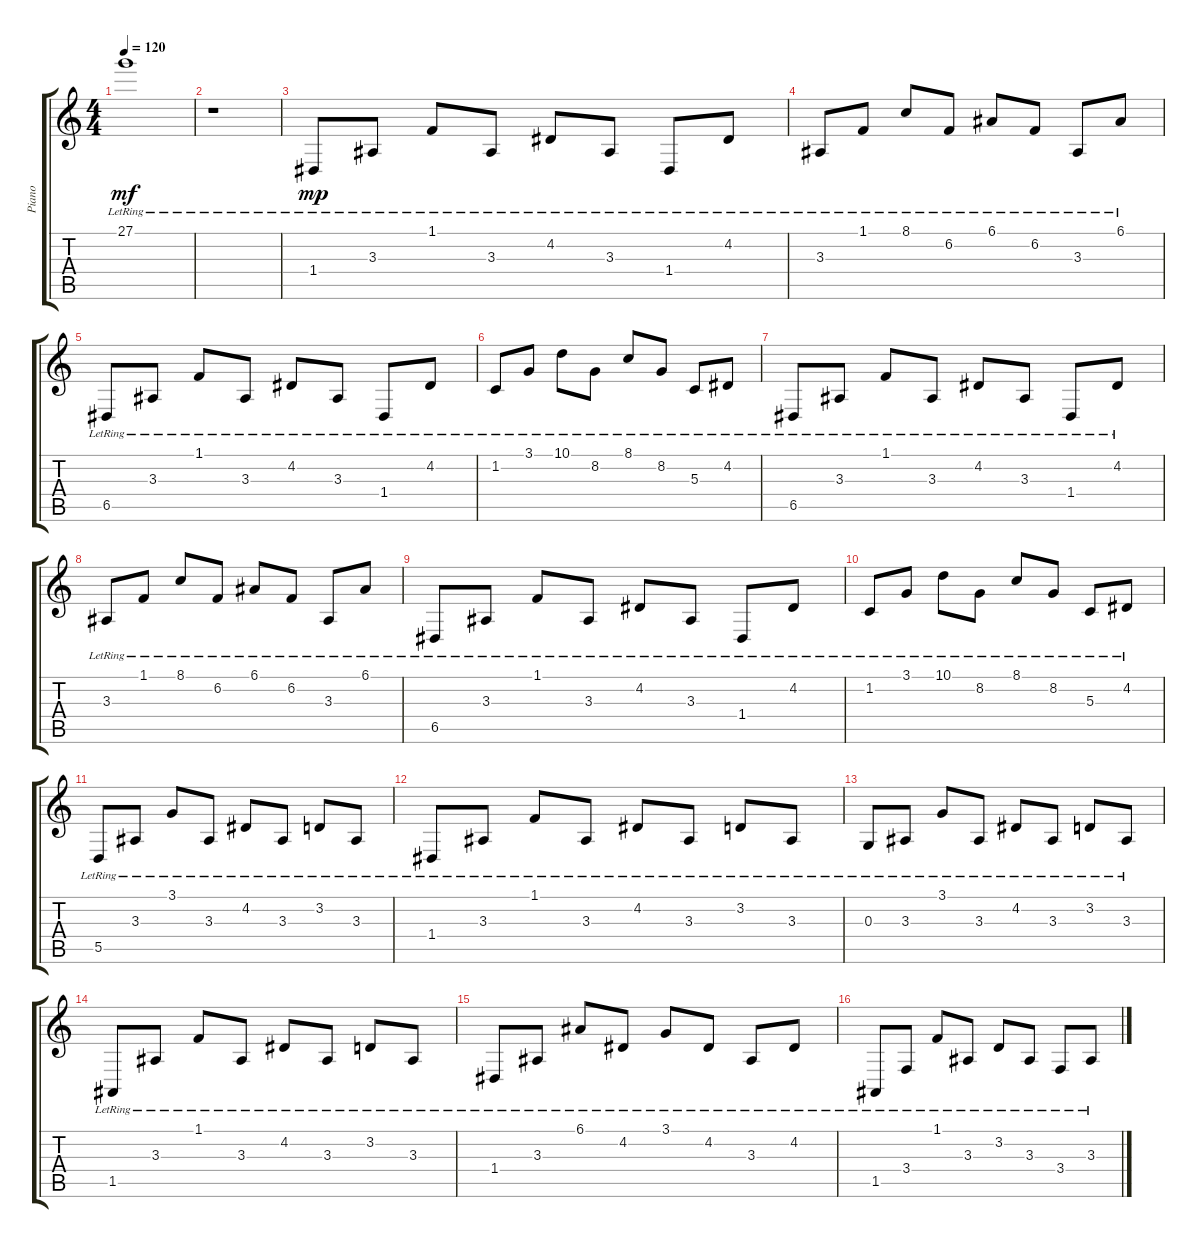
\track ("Piano" "Piano") {instrument acousticgrandpiano}
\staff {score tabs}
\tuning (E4 B3 G3 D3 A2 E2) {hide}
\ts (4 4)
\tempo 120
\clef g2
\ks c
27.1{lr}.1{dy mf} |
r.1 |
1.4{lr}.8{dy mp} 3.3{lr}.8 1.1{lr}.8 3.3{lr}.8 4.2{lr}.8 3.3{lr}.8 1.4{lr}.8 4.2{lr}.8 |
3.3{lr}.8 1.1{lr}.8 8.1{lr}.8 6.2{lr}.8 6.1{lr}.8 6.2{lr}.8 3.3{lr}.8 6.1{lr}.8 |
6.5{lr}.8 3.3{lr}.8 1.1{lr}.8 3.3{lr}.8 4.2{lr}.8 3.3{lr}.8 1.4{lr}.8 4.2{lr}.8 |
1.2{lr}.8 3.1{lr}.8 10.1{lr}.8 8.2{lr}.8 8.1{lr}.8 8.2{lr}.8 5.3{lr}.8 4.2{lr}.8 |
6.5{lr}.8 3.3{lr}.8 1.1{lr}.8 3.3{lr}.8 4.2{lr}.8 3.3{lr}.8 1.4{lr}.8 4.2{lr}.8 |
3.3{lr}.8 1.1{lr}.8 8.1{lr}.8 6.2{lr}.8 6.1{lr}.8 6.2{lr}.8 3.3{lr}.8 6.1{lr}.8 |
6.5{lr}.8 3.3{lr}.8 1.1{lr}.8 3.3{lr}.8 4.2{lr}.8 3.3{lr}.8 1.4{lr}.8 4.2{lr}.8 |
1.2{lr}.8 3.1{lr}.8 10.1{lr}.8 8.2{lr}.8 8.1{lr}.8 8.2{lr}.8 5.3{lr}.8 4.2{lr}.8 |
5.5{lr}.8 3.3{lr}.8 3.1{lr}.8 3.3{lr}.8 4.2{lr}.8 3.3{lr}.8 3.2{lr}.8 3.3{lr}.8 |
1.4{lr}.8 3.3{lr}.8 1.1{lr}.8 3.3{lr}.8 4.2{lr}.8 3.3{lr}.8 3.2{lr}.8 3.3{lr}.8 |
0.3{lr}.8 3.3{lr}.8 3.1{lr}.8 3.3{lr}.8 4.2{lr}.8 3.3{lr}.8 3.2{lr}.8 3.3{lr}.8 |
1.5{lr}.8 3.3{lr}.8 1.1{lr}.8 3.3{lr}.8 4.2{lr}.8 3.3{lr}.8 3.2{lr}.8 3.3{lr}.8 |
1.4{lr}.8 3.3{lr}.8 6.1{lr}.8 4.2{lr}.8 3.1{lr}.8 4.2{lr}.8 3.3{lr}.8 4.2{lr}.8 |
1.5{lr}.8 3.4{lr}.8 1.1{lr}.8 3.3{lr}.8 3.2{lr}.8 3.3{lr}.8 3.4{lr}.8 3.3{lr}.8
